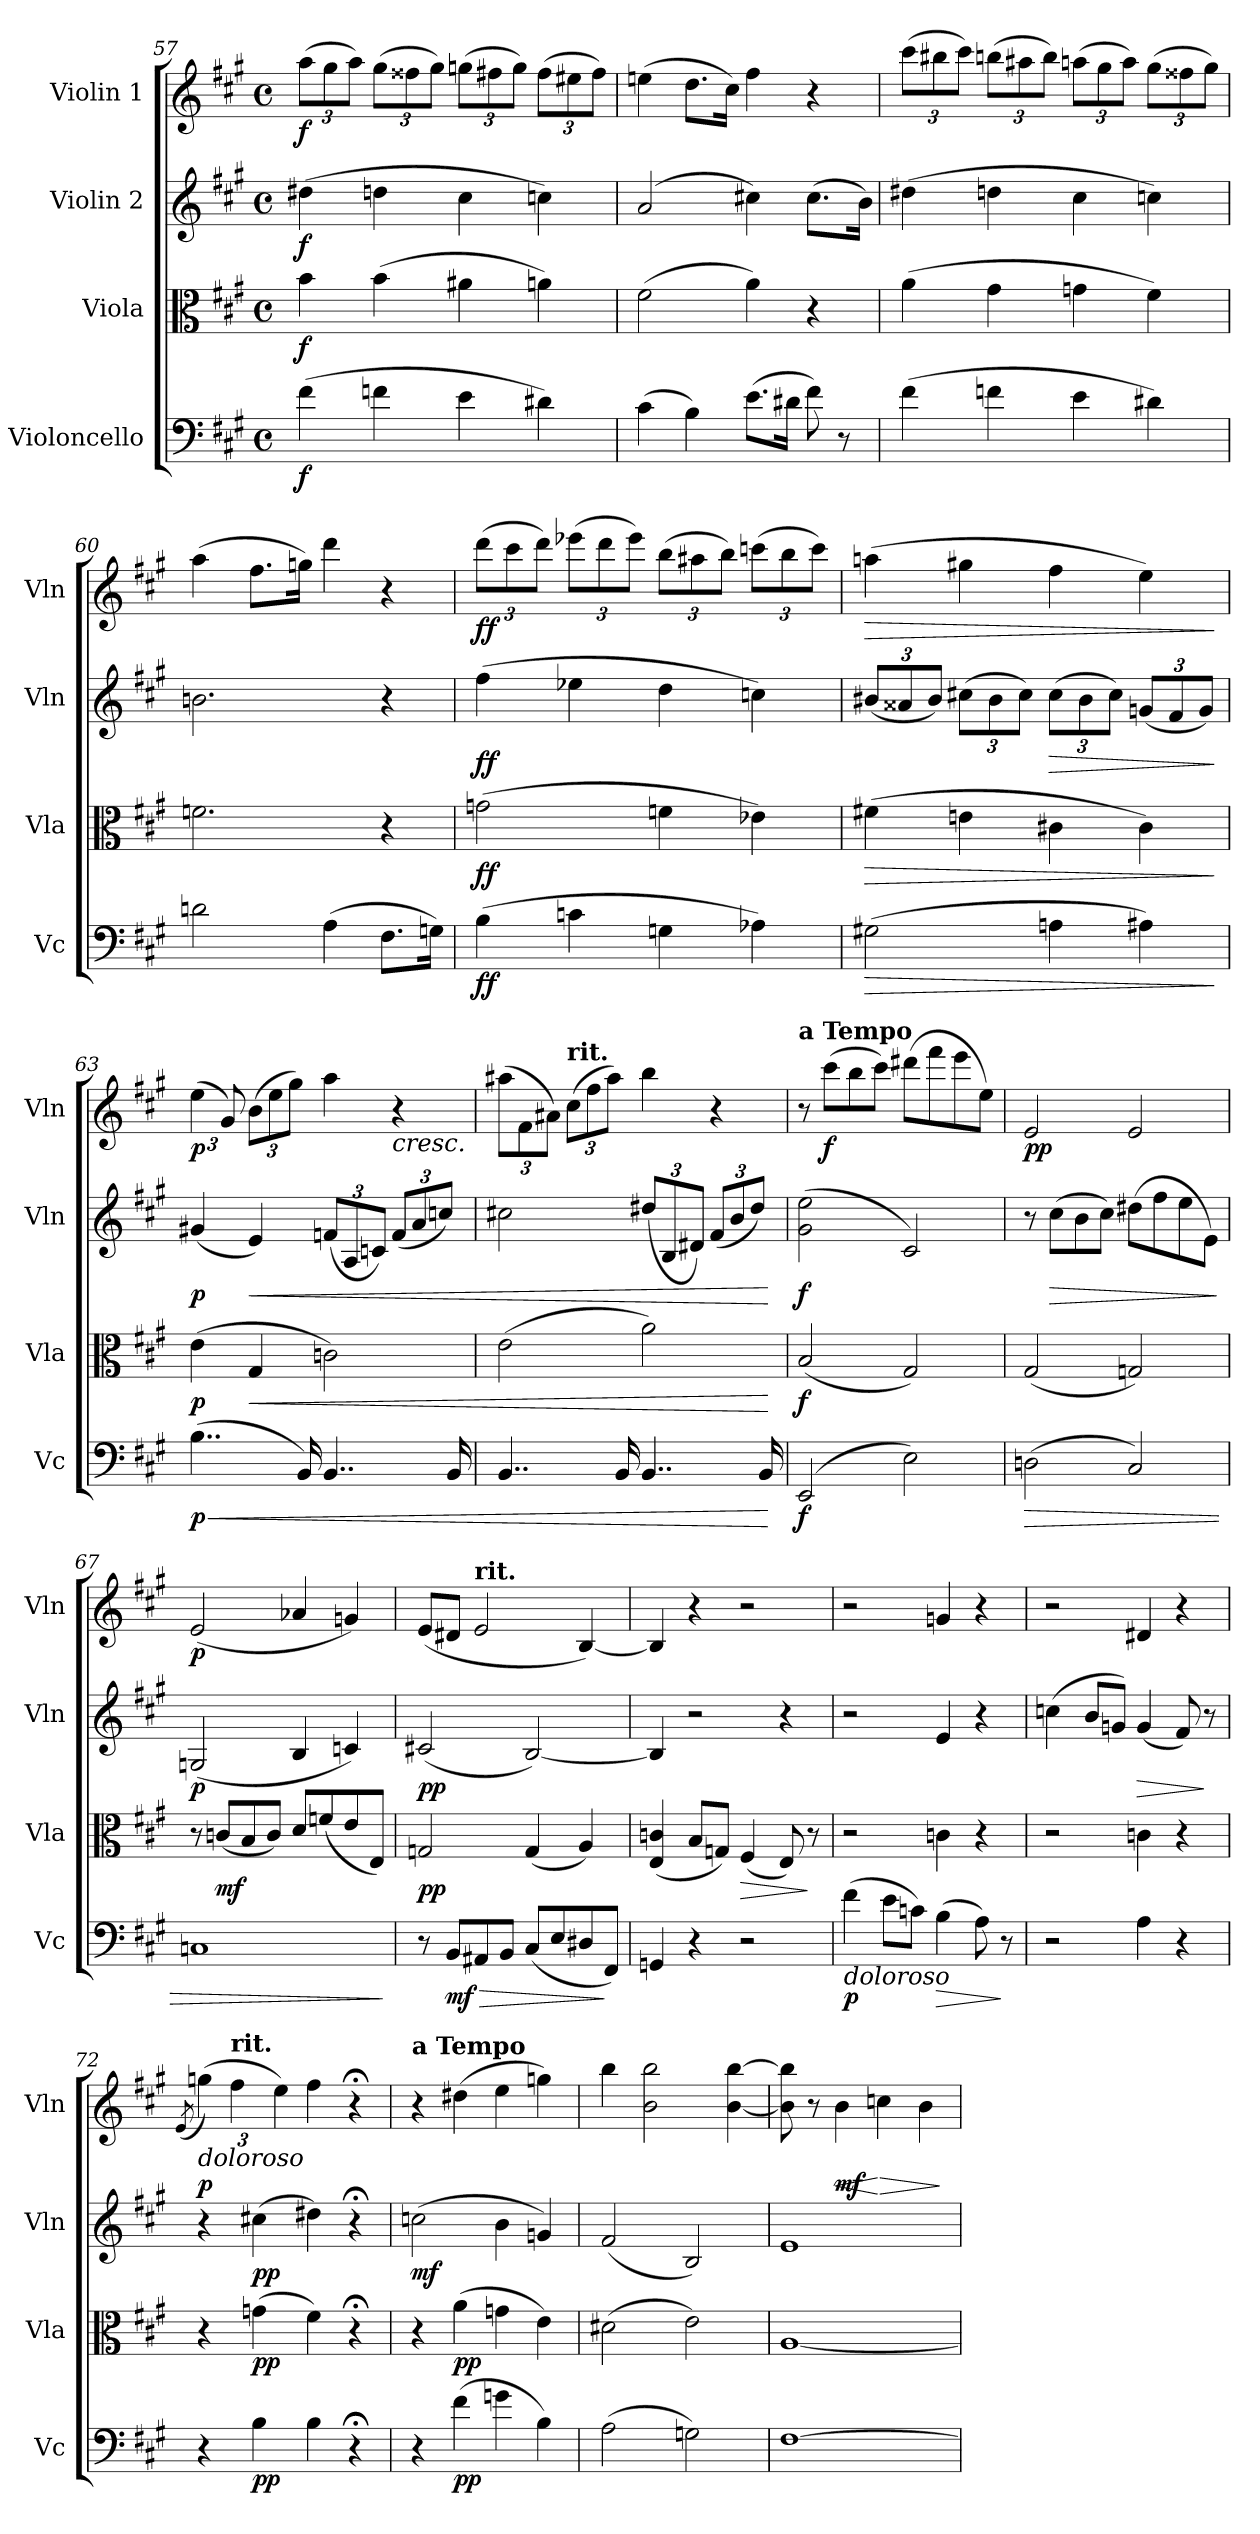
**kern	**dynam	**kern	**dynam	**kern	**dynam	**kern	**dynam
*part4	*part4	*part3	*part3	*part2	*part2	*part1	*part1
*staff4	*staff4	*staff3	*staff3	*staff2	*staff2	*staff1	*staff1
*I"Violoncello	*	*I"Viola	*	*I"Violin 2	*	*I"Violin 1	*
*I'Vc	*	*I'Vla	*	*I'Vln	*	*I'Vln	*
!!LO:PB:g=z
*clefF4	*	*clefC3	*	*clefG2	*	*clefG2	*
*k[f#c#g#]	*	*k[f#c#g#]	*	*k[f#c#g#]	*	*k[f#c#g#]	*
*M4/4	*	*M4/4	*	*M4/4	*	*M4/4	*
*met(c)	*	*met(c)	*	*met(c)	*	*met(c)	*
*	*	*	*	*	*	*Xbrackettup	*
=57	=57	=57	=57	=57	=57	=57	=57
!	!LO:DY:b	!	!LO:DY:b	!	!LO:DY:b	!	!LO:DY:b
(4f#\	f	4b\	f	(4dd#X\	f	(>12aa\L	f
.	.	.	.	.	.	12gg#\	.
.	.	.	.	.	.	12aa\J)	.
4fn\	.	(>4b\	.	4ddn\	.	(>12gg#\L	.
.	.	.	.	.	.	12ff##X\	.
.	.	.	.	.	.	12gg#\J)	.
4e\	.	4a#X\	.	4cc#\	.	(>12ggn\L	.
.	.	.	.	.	.	12ff#X\	.
.	.	.	.	.	.	12gg\J)	.
4d#X\)	.	4an\)	.	4ccn\)	.	(>12ff#\L	.
.	.	.	.	.	.	12ee#X\	.
.	.	.	.	.	.	12ff#\J)	.
!!LO:LB:g=z
=58	=58	=58	=58	=58	=58	=58	=58
(4c#\	.	(>2f#\	.	(2a/	.	(4een\	.
4B\)	.	.	.	.	.	8.dd\L	.
.	.	.	.	.	.	16cc#\Jk)	.
(8.e\L	.	4a\)	.	4cc#X\)	.	4ff#\	.
16d#X\Jk	.	.	.	.	.	.	.
8f#\)	.	4r	.	(8.cc#\L	.	4r	.
8r	.	.	.	.	.	.	.
.	.	.	.	16b\Jk)	.	.	.
=59	=59	=59	=59	=59	=59	=59	=59
!	!	!	!	!	!	!	!LO:DY:b
!	!	!	!	!	!	!	!LO:DY:n=1:b
(4f#\	.	(>4a\	.	(4dd#X\	.	(>12ccc#\L	other-dynamics f
.	.	.	.	.	.	12bb#X\	.
.	.	.	.	.	.	12ccc#\J)	.
4fn\	.	4g#\	.	4ddn\	.	(>12bbn\L	.
.	.	.	.	.	.	12aa#X\	.
.	.	.	.	.	.	12bb\J)	.
4e\	.	4gn\	.	4cc#\	.	(>12aan\L	.
.	.	.	.	.	.	12gg#\	.
.	.	.	.	.	.	12aa\J)	.
4d#X\)	.	4f#\)	.	4ccn\)	.	(>12gg#\L	.
.	.	.	.	.	.	12ff##X\	.
.	.	.	.	.	.	12gg#\J)	.
=60	=60	=60	=60	=60	=60	=60	=60
2dn\	.	2.fn\	.	2.bn\	.	(4aa\	.
.	.	.	.	.	.	8.ff#\L	.
.	.	.	.	.	.	16ggn\Jk)	.
(4A\	.	.	.	.	.	4ddd\	.
8.F#\L	.	4r	.	4r	.	4r	.
16Gn\Jk)	.	.	.	.	.	.	.
=61	=61	=61	=61	=61	=61	=61	=61
!	!LO:DY:b	!	!LO:DY:b	!	!LO:DY:b	!	!LO:DY:b
(4B\	ff	(>2gn\	ff	(4ff#\	ff	(>12ddd\L	ff
.	.	.	.	.	.	12ccc#\	.
.	.	.	.	.	.	12ddd\J)	.
4cn\	.	.	.	4ee-X\	.	(>12eee-X\L	.
.	.	.	.	.	.	12ddd\	.
.	.	.	.	.	.	12eee-\J)	.
4Gn\	.	4fn\	.	4dd\	.	(>12bb\L	.
.	.	.	.	.	.	12aa#X\	.
.	.	.	.	.	.	12bb\J)	.
4A-X\)	.	4e-X\)	.	4ccn\)	.	(>12cccn\L	.
.	.	.	.	.	.	12bb\	.
.	.	.	.	.	.	12ccc\J)	.
!!LO:LB:g=z
=62	=62	=62	=62	=62	=62	=62	=62
!	!LO:HP:b	!	!LO:HP:b	!	!	!	!
*	*	*	*	*Xbrackettup	*	*	*
!	!	!	!	!	!	!	!LO:HP:b
(2G#X\	>	(4f#X\	>	(<12b#X/L	.	(4aan\	>
.	.	.	.	12a##X/	.	.	.
.	.	.	.	12b#/J)	.	.	.
.	.	4en\	.	(>12cc#X\L	.	4gg#X\	.
.	.	.	.	12b#\	.	.	.
.	.	.	.	12cc#\J)	.	.	.
!	!	!	!	!	!LO:HP:b	!	!
4An\	.	4c#X\	.	(>12cc#\L	>	4ff#\	.
.	.	.	.	12b#\	.	.	.
.	.	.	.	12cc#\J)	.	.	.
4A#X\)	.	4c#\)	.	(<12gn/L	.	4ee\)	.
.	.	.	.	12f#/	.	.	.
.	.	.	.	12g/J)	.	.	.
.	]	.	]	.	]	.	]
!!LO:PB:g=z
=63	=63	=63	=63	=63	=63	=63	=63
!	!LO:HP:b	!	!	!	!	!	!
!	!LO:DY:n=1:b	!	!LO:DY:b	!	!LO:DY:b	!	!LO:DY:b
(4..B\	< p	(>4e\	p	(4g#X/	p	(6ee\	p
.	.	.	.	.	.	12g#/)	.
!	!	!	!LO:HP:b	!	!LO:HP:b	!	!
.	.	4G#/	<	4e/)	<	(>12b\L	.
.	.	.	.	.	.	12ee\	.
.	.	.	.	.	.	12gg#\J)	.
16BB/)	.	.	.	.	.	.	.
4..BB/	.	2cn\)	.	(<12fn/L	.	4aa\	.
.	.	.	.	12A/	.	.	.
.	.	.	.	12cn/J)	.	.	.
!	!	!	!	!	!	!LO:TX:b:i:t=cresc.	!
.	.	.	.	(<12f/L	.	4r	.
.	.	.	.	12a/	.	.	.
.	.	.	.	12ccn/J)	.	.	.
16BB/	.	.	.	.	.	.	.
=64	=64	=64	=64	=64	=64	=64	=64
4..BB/	.	(>2e\	.	2cc#X\	.	(>12aa#X\L	.
.	.	.	.	.	.	12f#\	.
.	.	.	.	.	.	12a#X\J)	.
!	!	!	!	!	!	!LO:TX:a:B:t=rit.	!
.	.	.	.	.	.	(>12cc#\L	.
.	.	.	.	.	.	12ff#\	.
.	.	.	.	.	.	12aa#\J)	.
16BB/	.	.	.	.	.	.	.
4..BB/	.	2a\)	.	(<12dd#X/L	.	4bb\	.
.	.	.	.	12B/	.	.	.
.	.	.	.	12d#X/J)	.	.	.
.	.	.	.	(12f#/L	.	4r	.
.	.	.	.	12b/	.	.	.
.	.	.	.	12dd#/J)	.	.	.
16BB/	.	.	.	.	.	.	.
.	[	.	[	.	[	.	.
=65	=65	=65	=65	=65	=65	=65	=65
!	!	!	!	!	!	!LO:TX:a:B:t=a Tempo	!
!	!LO:DY:b	!	!LO:DY:b	!	!LO:DY:b	!	!
(2EE/	f	(<2B/	f	(>2g#\ 2ee\	f	8r	.
!	!	!	!	!	!	!	!LO:DY:b
.	.	.	.	.	.	(8ccc#\L	f
.	.	.	.	.	.	8bb\	.
.	.	.	.	.	.	8ccc#\J)	.
2E\)	.	2G#/)	.	2c#/)	.	(8ddd#X\L	.
.	.	.	.	.	.	8fff#\	.
.	.	.	.	.	.	8eee\	.
.	.	.	.	.	.	8ee\J)	.
=66	=66	=66	=66	=66	=66	=66	=66
!	!LO:HP:b	!	!	!	!	!	!LO:DY:b
(2Dn\	>	(2G#/	.	8r	.	2e/	pp
!	!	!	!	!	!LO:HP:b	!	!
.	.	.	.	(8cc#\L	>	.	.
.	.	.	.	8b\	.	.	.
.	.	.	.	8cc#\J)	.	.	.
2C#/)	.	2Gn/)	.	(>8dd#X\L	.	2e/	.
.	.	.	.	8ff#\	.	.	.
.	.	.	.	8ee\	.	.	.
.	.	.	.	8e\J)	.	.	.
.	.	.	.	.	]	.	.
!!LO:LB:g=z
=67	=67	=67	=67	=67	=67	=67	=67
!	!	!	!	!	!LO:DY:b	!	!LO:DY:b
1Cn	.	8r	.	(<2Gn/	p	(<2e/	p
!	!	!	!LO:DY:b	!	!	!	!
.	.	(8cn/L	mf	.	.	.	.
.	.	8B/	.	.	.	.	.
.	.	8c/J)	.	.	.	.	.
.	.	8d/L	.	4B/	.	4a-X/	.
.	.	(8fn/	.	.	.	.	.
.	.	8e/	.	4cn/)	.	4gn/)	.
.	.	8E/J)	.	.	.	.	.
.	]	.	.	.	.	.	.
=68	=68	=68	=68	=68	=68	=68	=68
!	!	!	!LO:DY:b	!	!LO:DY:b	!	!
8r	.	2Gn/	pp	(<2c#X/	pp	(<8e/L	.
!	!LO:HP:b	!	!	!	!	!	!
!	!LO:DY:n=1:b	!	!	!	!	!	!
8BB/L	> mf	.	.	.	.	8d#X/J	.
!	!	!	!	!	!	!LO:TX:a:B:t=rit.	!
8AA#X/	.	.	.	.	.	2e/	.
8BB/J	.	.	.	.	.	.	.
(8C#/L	.	(<4G/	.	[<2B/)	.	.	.
8E/	.	.	.	.	.	.	.
8D#X/	.	4A/)	.	.	.	[<4B/)	.
8FF#/J)	]	.	.	.	.	.	.
=69	=69	=69	=69	=69	=69	=69	=69
!	!	!	!LO:DY:b	!	!	!	!
!	!	!	!LO:DY:n=1:b	!	!	!	!
4GGn/	.	(<4E/ 4cn/	p other-dynamics	4B/]	.	4B/]	.
4r	.	8B/L	.	2r	.	4r	.
.	.	8Gn/J)	.	.	.	.	.
!	!	!	!LO:HP:b	!	!	!	!
2r	.	(<4F#/	>	.	.	2r	.
.	.	8E/)	.	4r	.	.	.
.	.	8r	]	.	.	.	.
!!LO:LB:g=z
=70	=70	=70	=70	=70	=70	=70	=70
!LO:TX:b:i:t=doloroso	!	!	!	!	!	!	!
!	!LO:DY:b	!	!	!	!	!	!
(4f#\	p	2r	.	2r	.	2r	.
8e\L	.	.	.	.	.	.	.
8cn\J)	.	.	.	.	.	.	.
!	!LO:HP:b	!	!	!	!	!	!
(4B\	>	4cn\	.	4e/	.	4gn/	.
8A\)	.	4r	.	4r	.	4r	.
8r	]	.	.	.	.	.	.
=71	=71	=71	=71	=71	=71	=71	=71
!	!	!	!	!	!LO:DY:b	!	!
!	!	!	!	!	!LO:DY:n=1:b	!	!
2r	.	2r	.	(4ccn\	mf other-dynamics	2r	.
.	.	.	.	8b/L	.	.	.
.	.	.	.	8gn/J)	.	.	.
!	!	!	!	!	!LO:HP:b	!	!
4A\	.	4cn\	.	(4g/	>	4d#X/	.
4r	.	4r	.	8f#/)	.	4r	.
.	.	.	.	8r	]	.	.
=72	=72	=72	=72	=72	=72	=72	=72
.	.	.	.	.	.	(8qe/	.
!	!	!	!	!	!	!LO:TX:b:i:t=doloroso	!
!	!	!	!	!	!	!	!LO:DY:b
4r	.	4r	.	4r	.	(6ggn\)	p
!	!	!	!	!	!	!LO:TX:a:B:t=rit.	!
.	.	.	.	.	.	6ff#\	.
!	!LO:DY:b	!	!LO:DY:b	!	!LO:DY:b	!	!
4B\	pp	(4gn\	pp	(4cc#X\	pp	.	.
.	.	.	.	.	.	6ee\)	.
4B\	.	4f#\)	.	4dd#X\)	.	4ff#\	.
4r;<	.	4r;<	.	4r;<	.	4r;<	.
=73	=73	=73	=73	=73	=73	=73	=73
!	!	!	!	!	!	!LO:TX:a:B:t=a Tempo	!
!	!	!	!	!	!LO:DY:b	!	!
4r	.	4r	.	(2ccn\	mf	4r	.
!	!LO:DY:b	!	!LO:DY:b	!	!	!	!LO:DY:b
!	!	!	!	!	!	!	!LO:DY:n=1:b
(4f#\	pp	(4a\	pp	.	.	(>4dd#X\	p other-dynamics
4gn\	.	4gn\	.	4b\	.	4ee\	.
4B\)	.	4e\)	.	4gn/)	.	4ggn\)	.
=74	=74	=74	=74	=74	=74	=74	=74
(2A\	.	(>2d#X\	.	(2f#/	.	4bb\	.
.	.	.	.	.	.	2b\ 2bb\	.
2Gn\)	.	2e\)	.	2B/)	.	.	.
.	.	.	.	.	.	[4b\ [4bb\	.
=75	=75	=75	=75	=75	=75	=75	=75
[>1F#	.	[<1A	.	1e	.	8b\] 8bb\]	.
.	.	.	.	.	.	8r	.
!	!	!	!	!	!	!	!LO:HP:b
!	!	!	!	!	!	!	!LO:DY:n=1:b
.	.	.	.	.	.	4b\	< mf
!	!	!	!	!	!	!	!LO:HP:n=1:b
.	.	.	.	.	.	4ccn\	[ >
.	.	.	.	.	.	4b\	.
.	.	.	.	.	.	.	]
=	=	=	=	=	=	=	=
*-	*-	*-	*-	*-	*-	*-	*-
